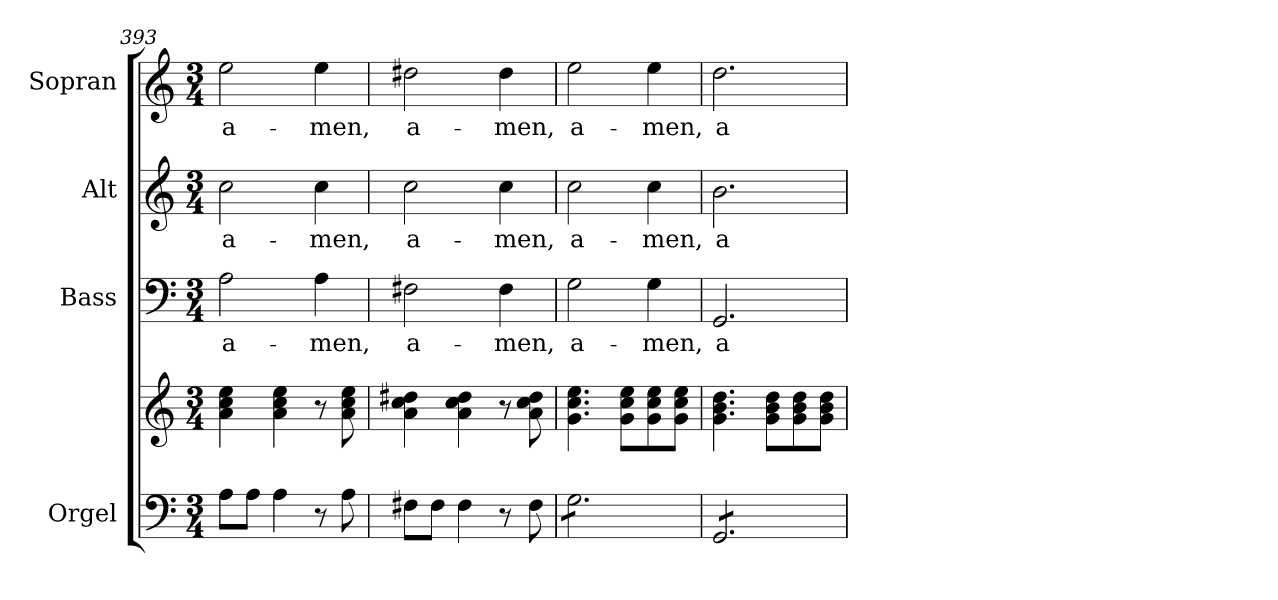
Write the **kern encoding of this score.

**kern	**kern	**kern	**text	**kern	**text	**kern	**text
*part4	*part4	*part3	*part3	*part2	*part2	*part1	*part1
*staff5	*staff4	*staff3	*staff3	*staff2	*staff2	*staff1	*staff1
*I"Orgel	*	*I"Bass	*	*I"Alt	*	*I"Sopran	*
*I'Org.	*	*I'B.	*	*I'A.	*	*I'S.	*
*clefF4	*clefG2	*clefF4	*	*clefG2	*	*clefG2	*
*k[]	*k[]	*k[]	*	*k[]	*	*k[]	*
*C:	*C:	*C:	*	*C:	*	*C:	*
*M3/4	*M3/4	*M3/4	*	*M3/4	*	*M3/4	*
=393	=393	=393	=393	=393	=393	=393	=393
!	!	!	!LO:LY:b	!	!LO:LY:b	!	!LO:LY:b
8A\L	4a\ 4cc\ 4ee\	2A\	a-	2cc\	a-	2ee\	a-
8A\J	.	.	.	.	.	.	.
4A\	4a\ 4cc\ 4ee\	.	.	.	.	.	.
!	!	!	!LO:LY:b	!	!LO:LY:b	!	!LO:LY:b
8r	8r	4A\	-men,	4cc\	-men,	4ee\	-men,
8A\	8a\ 8cc\ 8ee\	.	.	.	.	.	.
=394	=394	=394	=394	=394	=394	=394	=394
!	!	!	!LO:LY:b	!	!LO:LY:b	!	!LO:LY:b
8F#X\L	4a\ 4cc\ 4dd#X\	2F#X\	a-	2cc\	a-	2dd#X\	a-
8F#\J	.	.	.	.	.	.	.
4F#\	4a\ 4cc\ 4dd#\	.	.	.	.	.	.
!	!	!	!LO:LY:b	!	!LO:LY:b	!	!LO:LY:b
8r	8r	4F#\	-men,	4cc\	-men,	4dd#\	-men,
8F#\	8a\ 8cc\ 8dd#\	.	.	.	.	.	.
=395	=395	=395	=395	=395	=395	=395	=395
!	!	!	!LO:LY:b	!	!LO:LY:b	!	!LO:LY:b
*tremolo	*	*	*	*	*	*	*
8G\L	4.g\ 4.cc\ 4.ee\	2G\	a-	2cc\	a-	2ee\	a-
8G\	.	.	.	.	.	.	.
8G\	.	.	.	.	.	.	.
8G\	8g\ 8cc\ 8ee\L	.	.	.	.	.	.
!	!	!	!LO:LY:b	!	!LO:LY:b	!	!LO:LY:b
8G\	8g\ 8cc\ 8ee\	4G\	-men,	4cc\	-men,	4ee\	-men,
8G\J	8g\ 8cc\ 8ee\J	.	.	.	.	.	.
=396	=396	=396	=396	=396	=396	=396	=396
!	!	!	!LO:LY:b	!	!LO:LY:b	!	!LO:LY:b
8GG/L	4.g\ 4.b\ 4.dd\	2.GG/	a-	2.b\	a-	2.dd\	a-
8GG/	.	.	.	.	.	.	.
8GG/	.	.	.	.	.	.	.
8GG/	8g\ 8b\ 8dd\L	.	.	.	.	.	.
8GG/	8g\ 8b\ 8dd\	.	.	.	.	.	.
8GG/J	8g\ 8b\ 8dd\J	.	.	.	.	.	.
*Xtremolo	*	*	*	*	*	*	*
=	=	=	=	=	=	=	=
*-	*-	*-	*-	*-	*-	*-	*-
